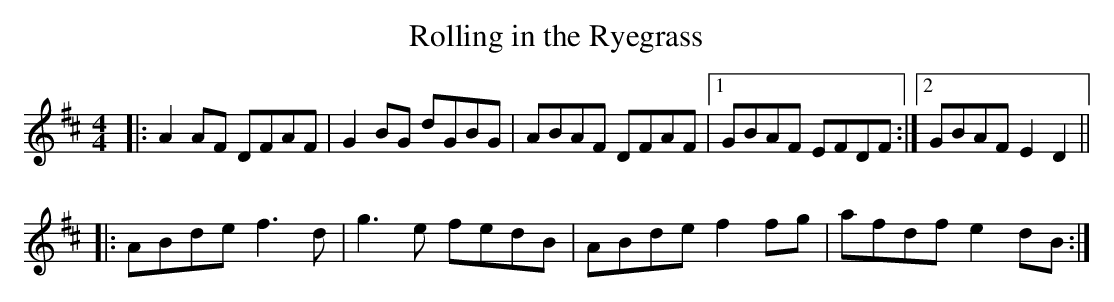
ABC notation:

X:1
T:Rolling in the Ryegrass
M:4/4
L:1/8
K:Dmaj
|: A2AF DFAF | G2BG dGBG | ABAF DFAF |1 GBAF EFDF :|2 GBAF E2D2 ||
|: ABde f3d | g3e fedB | ABde f2fg | afdf e2dB :|
